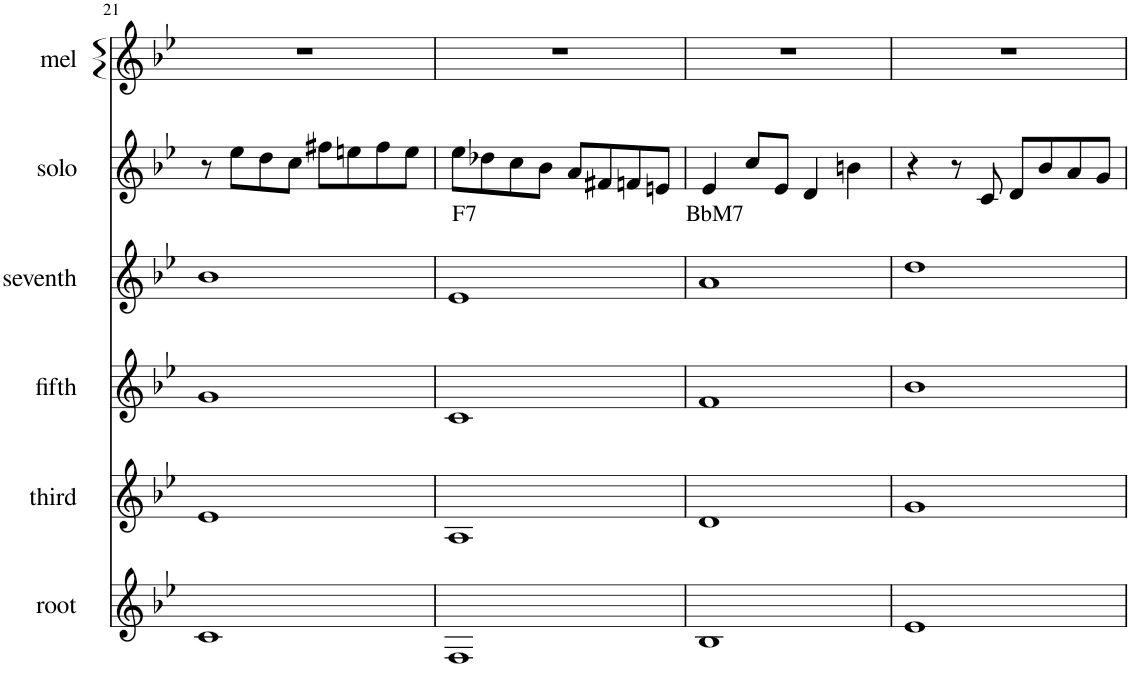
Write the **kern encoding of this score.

**kern	**kern	**kern	**kern	**kern	**text	**kern
*part6	*part5	*part4	*part3	*part2	*part2	*part1
*staff6	*staff5	*staff4	*staff3	*staff2	*staff2	*staff1
*I"root	*I"third	*I"fifth	*I"seventh	*I"solo	*	*I"mel
*I'root	*I'third	*I'fifth	*I'seventh	*I'solo	*	*I'mel
!!LO:PB:g=z
*clefG2	*clefG2	*clefG2	*clefG2	*clefG2	*	*clefG2
*k[b-e-]	*k[b-e-]	*k[b-e-]	*k[b-e-]	*k[b-e-]	*	*k[b-e-]
*M4/4	*M4/4	*M4/4	*M4/4	*M4/4	*	*M4/4
=21	=21	=21	=21	=21	=21	=21
1c	1e-	1g	1b-	8r	.	1r
.	.	.	.	8ee-\L	.	.
.	.	.	.	8dd\	.	.
.	.	.	.	8cc\J	.	.
.	.	.	.	8ff#X\L	.	.
.	.	.	.	8een\	.	.
.	.	.	.	8ff#\	.	.
.	.	.	.	8ee\J	.	.
=22	=22	=22	=22	=22	=22	=22
!	!	!	!	!	!LO:LY:b	!
1F	1A	1c	1e-	8ee-\L	F7	1r
.	.	.	.	8dd-X\	.	.
.	.	.	.	8cc\	.	.
.	.	.	.	8b-\J	.	.
.	.	.	.	8a/L	.	.
.	.	.	.	8f#X/	.	.
.	.	.	.	8fn/	.	.
.	.	.	.	8en/J	.	.
=23	=23	=23	=23	=23	=23	=23
!	!	!	!	!	!LO:LY:b	!
1B-	1d	1f	1a	4e-/	BbM7	1r
.	.	.	.	8cc/L	.	.
.	.	.	.	8e-/J	.	.
.	.	.	.	4d/	.	.
.	.	.	.	4bn\	.	.
=24	=24	=24	=24	=24	=24	=24
1e-	1g	1b-	1dd	4r	.	1r
.	.	.	.	8r	.	.
.	.	.	.	8c/	.	.
.	.	.	.	8d/L	.	.
.	.	.	.	8b-/	.	.
.	.	.	.	8a/	.	.
.	.	.	.	8g/J	.	.
=	=	=	=	=	=	=
*-	*-	*-	*-	*-	*-	*-
